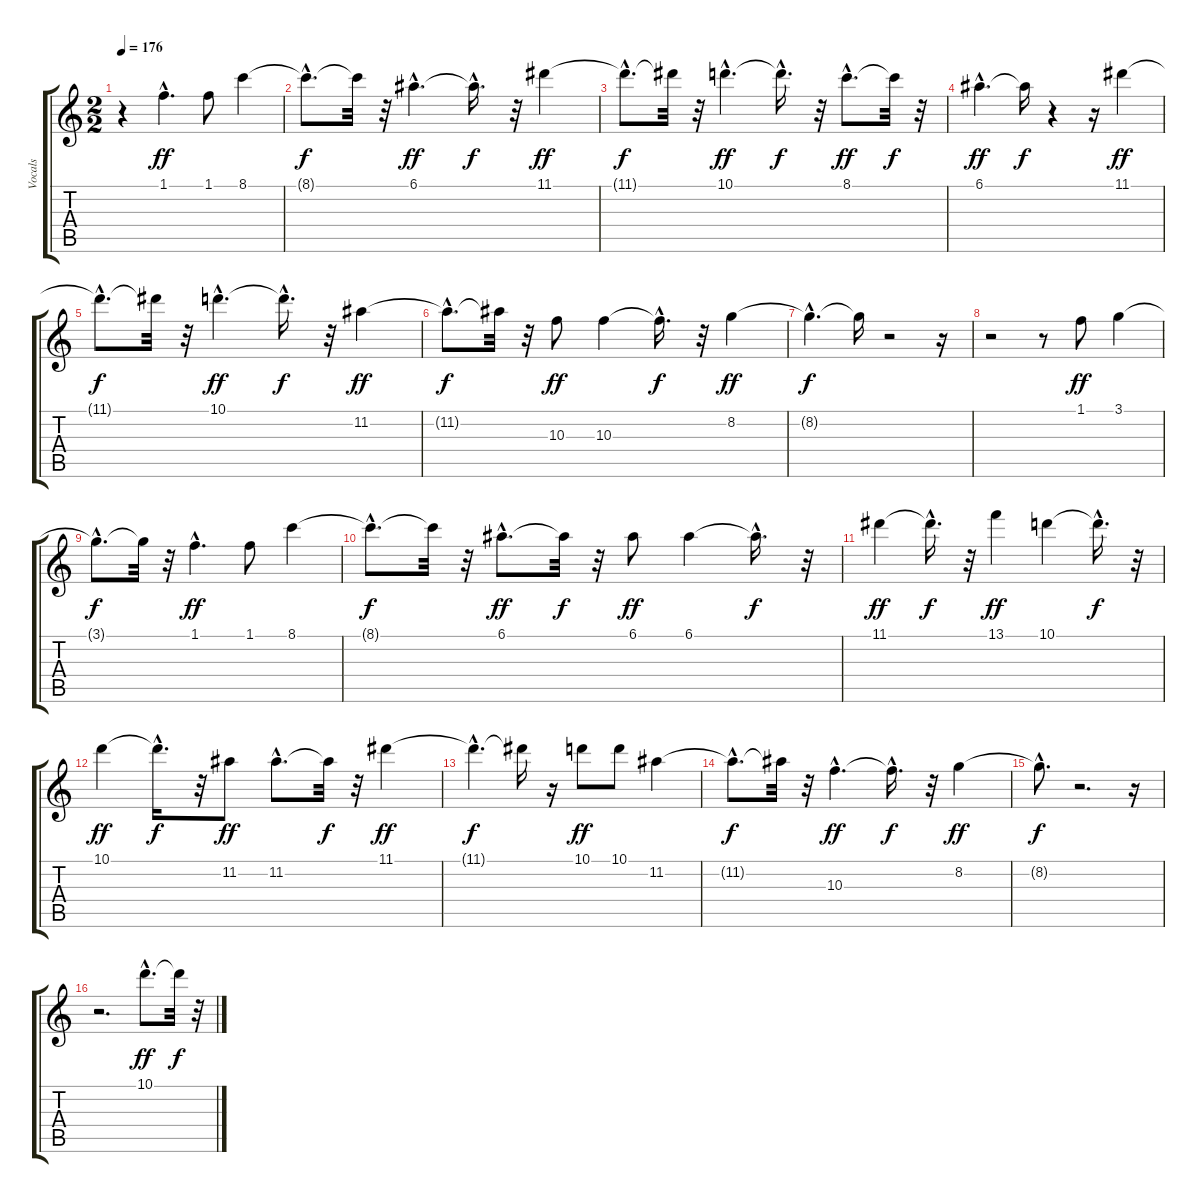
\track ("Vocals" "Vocals") {instrument electricguitarjazz}
\staff {score tabs}
\tuning (E4 B3 G3 D3 A2 E2) {hide}
\ts (2 2)
\tempo 176
\clef g2
\ks c
r.4{dy f} 1.1{hac}.4{d dy ff} 1.1.8 8.1.4 |
8.1{hac t}.8{d dy f} 8.1{t}.32 r.32 6.1{hac}.4{d dy ff} 6.1{hac t}.16{d dy f} r.32 11.1.4{dy ff} |
11.1{hac t}.8{d dy f} 11.1{t}.32 r.32 10.1{hac}.4{d dy ff} 10.1{hac t}.16{d dy f} r.32 8.1{hac}.8{d dy ff} 8.1{t}.32{dy f} r.32 |
6.1{hac}.4{d dy ff} 6.1{t}.16{dy f} r.4 r.16 11.1.4{dy ff} |
11.1{hac t}.8{d dy f} 11.1{t}.32 r.32 10.1{hac}.4{d dy ff} 10.1{hac t}.16{d dy f} r.32 11.2.4{dy ff} |
11.2{hac t}.8{d dy f} 11.2{t}.32 r.32 10.3.8{dy ff} 10.3.4 10.3{hac t}.16{d dy f} r.32 8.2.4{dy ff} |
8.2{hac t}.4{d dy f} 8.2{t}.16 r.2 r.16 |
r.2 r.8 1.1.8{dy ff} 3.1.4 |
3.1{hac t}.8{d dy f} 3.1{t}.32 r.32 1.1{hac}.4{d dy ff} 1.1.8 8.1.4 |
8.1{hac t}.8{d dy f} 8.1{t}.32 r.32 6.1{hac}.8{d dy ff} 6.1{t}.32{dy f} r.32 6.1.8{dy ff} 6.1.4 6.1{hac t}.16{d dy f} r.32 |
11.1.4{dy ff} 11.1{hac t}.16{d dy f} r.32 13.1.4{dy ff} 10.1.4 10.1{hac t}.16{d dy f} r.32 |
10.1.4{dy ff} 10.1{hac t}.16{d dy f} r.32 11.2.8{dy ff} 11.2{hac}.8{d} 11.2{t}.32{dy f} r.32 11.1.4{dy ff} |
11.1{hac t}.4{d dy f} 11.1{t}.16 r.16 10.1.8{dy ff} 10.1.8 11.2.4 |
11.2{hac t}.8{d dy f} 11.2{t}.32 r.32 10.3{hac}.4{d dy ff} 10.3{hac t}.16{d dy f} r.32 8.2.4{dy ff} |
8.2{hac t}.8{d dy f} r.2{d} r.16 |
r.2{d} 10.1{hac}.8{d dy ff} 10.1{t}.32{dy f} r.32
